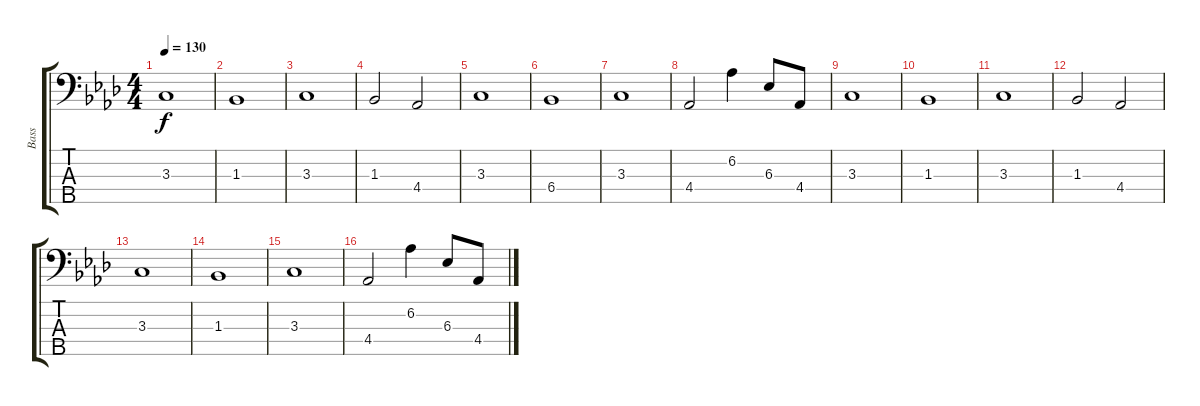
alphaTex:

\track ("Bass" "Bass") {instrument electricbassfinger}
\staff {score tabs}
\tuning (G2 D2 A1 E1 B0) {hide}
\ts (4 4)
\tempo 130
\clef f4
\ks ab
3.3.1{dy f} |
1.3.1 |
3.3.1 |
1.3.2 4.4.2 |
3.3.1 |
6.4.1 |
3.3.1 |
4.4.2 6.2.4 6.3.8 4.4.8 |
3.3.1 |
1.3.1 |
3.3.1 |
1.3.2 4.4.2 |
3.3.1 |
1.3.1 |
3.3.1 |
4.4.2 6.2.4 6.3.8 4.4.8
